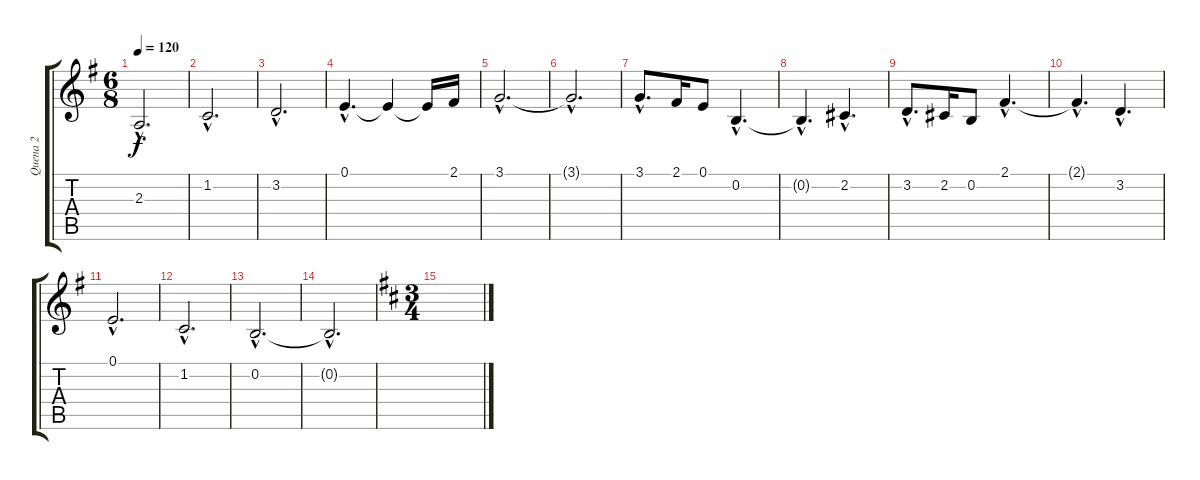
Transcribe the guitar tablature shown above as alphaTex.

\track ("Quena 2" "Quena 2") {instrument panflute}
\staff {score tabs}
\tuning (E4 B3 G3 D3 A2 E2) {hide}
\ts (6 8)
\tempo 120
\clef g2
\ks g
2.3{hac}.2{d dy f} |
1.2{hac}.2{d} |
3.2{hac}.2{d} |
0.1{hac}.4{d} 0.1{t}.4 0.1{t}.16 2.1.16 |
3.1{hac}.2{d} |
3.1{hac t}.2{d} |
3.1{hac}.8{d} 2.1.16 0.1.8 0.2{hac}.4{d} |
0.2{hac t}.4{d} 2.2{hac}.4{d} |
3.2{hac}.8{d} 2.2.16 0.2.8 2.1{hac}.4{d} |
2.1{hac t}.4{d} 3.2{hac}.4{d} |
0.1{hac}.2{d} |
1.2{hac}.2{d} |
0.2{hac}.2{d} |
0.2{hac t}.2{d} |
\ts (3 4)
\ks d
